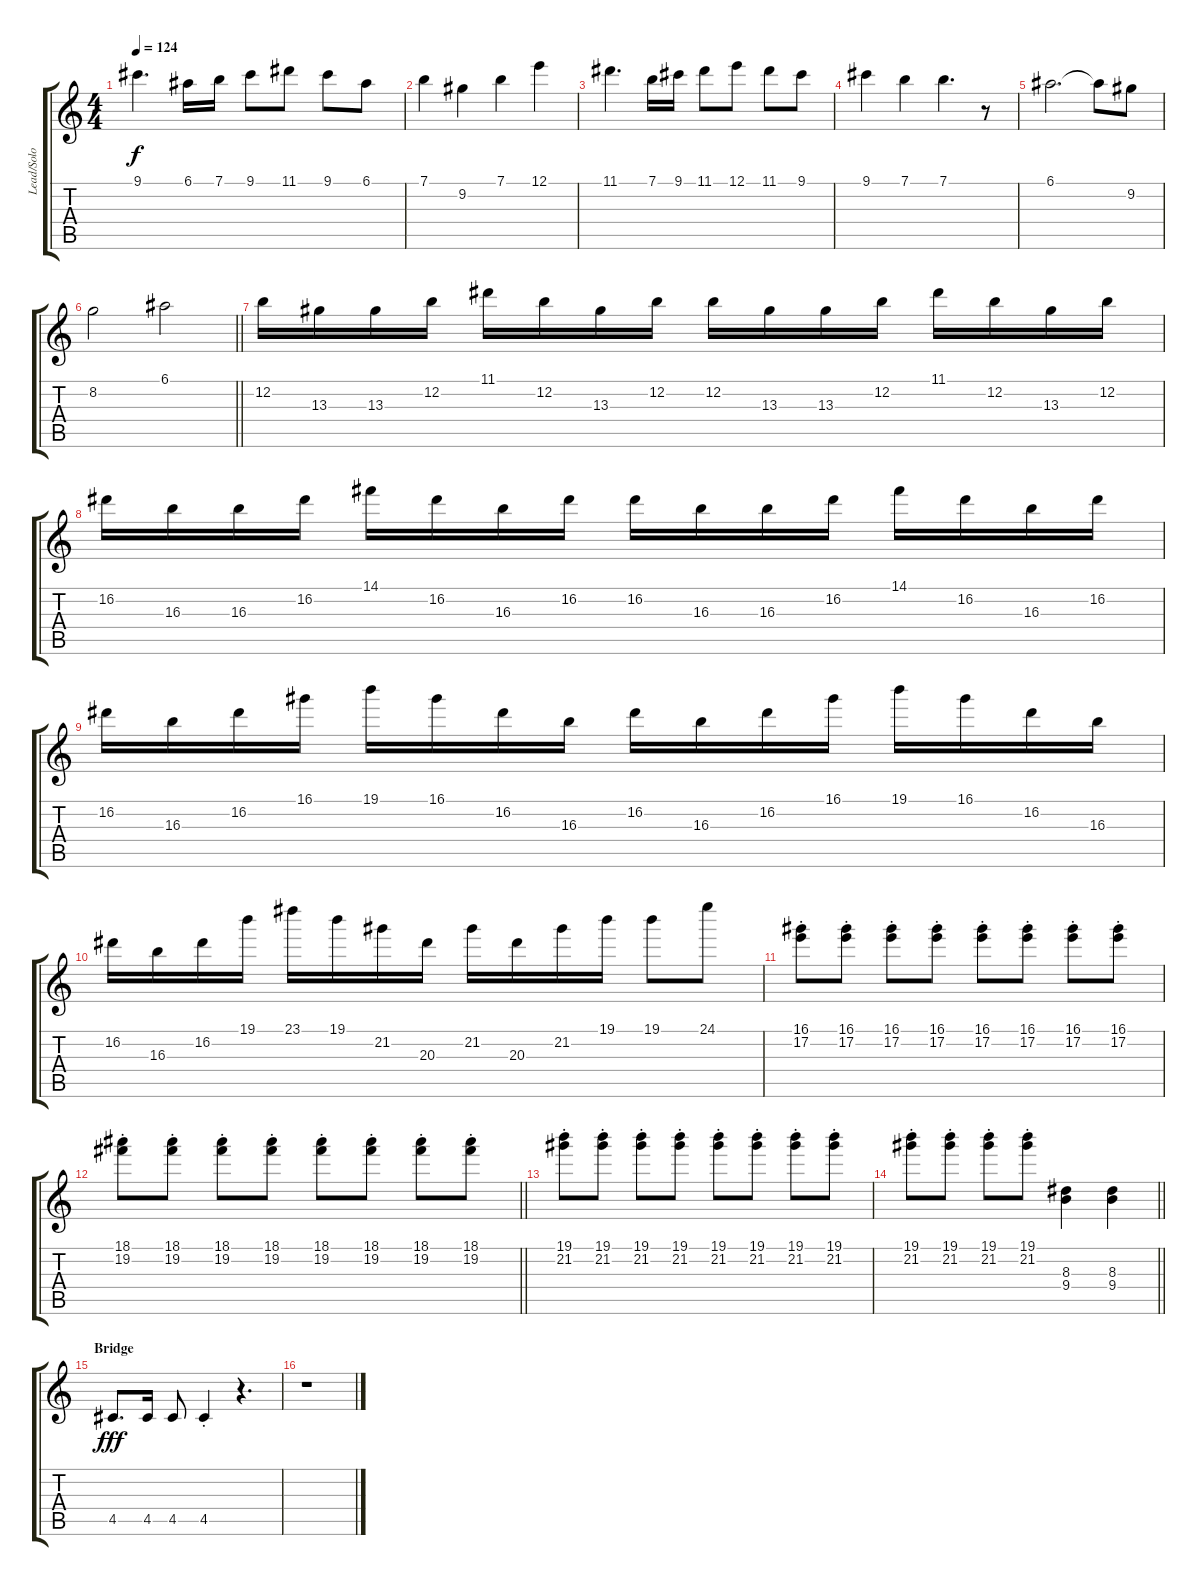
\track ("Lead/Solo Guitars" "Lead/Solo ") {instrument acousticguitarnylon}
\staff {score tabs}
\tuning (E4 B3 G3 D3 A2 E2) {hide}
\ts (4 4)
\tempo 124
\clef g2
\ks c
9.1.4{d dy f} 6.1.16 7.1.16 9.1.8 11.1.8 9.1.8 6.1.8 |
7.1.4 9.2.4 7.1.4 12.1.4 |
11.1.4{d} 7.1.16 9.1.16 11.1.8 12.1.8 11.1.8 9.1.8 |
9.1.4 7.1.4 7.1.4{d} r.8 |
6.1.2{d} 6.1{t}.8 9.2.8 |
\barLineRight lightlight
8.2.2 6.1.2 |
12.2.16 13.3.16 13.3.16 12.2.16 11.1.16 12.2.16 13.3.16 12.2.16 12.2.16 13.3.16 13.3.16 12.2.16 11.1.16 12.2.16 13.3.16 12.2.16 |
16.2.16 16.3.16 16.3.16 16.2.16 14.1.16 16.2.16 16.3.16 16.2.16 16.2.16 16.3.16 16.3.16 16.2.16 14.1.16 16.2.16 16.3.16 16.2.16 |
16.2.16 16.3.16 16.2.16 16.1.16 19.1.16 16.1.16 16.2.16 16.3.16 16.2.16 16.3.16 16.2.16 16.1.16 19.1.16 16.1.16 16.2.16 16.3.16 |
16.2.16 16.3.16 16.2.16 19.1.16 23.1.16 19.1.16 21.2.16 20.3.16 21.2.16 20.3.16 21.2.16 19.1.16 19.1.8 24.1.8 |
(16.1{st} 17.2{st}).8 (16.1{st} 17.2{st}).8 (16.1{st} 17.2{st}).8 (16.1{st} 17.2{st}).8 (16.1{st} 17.2{st}).8 (16.1{st} 17.2{st}).8 (16.1{st} 17.2{st}).8 (16.1{st} 17.2{st}).8 |
\barLineRight lightlight
(18.1{st} 19.2{st}).8 (18.1{st} 19.2{st}).8 (18.1{st} 19.2{st}).8 (18.1{st} 19.2{st}).8 (18.1{st} 19.2{st}).8 (18.1{st} 19.2{st}).8 (18.1{st} 19.2{st}).8 (18.1{st} 19.2{st}).8 |
(19.1{st} 21.2{st}).8 (19.1{st} 21.2{st}).8 (19.1{st} 21.2{st}).8 (19.1{st} 21.2{st}).8 (19.1{st} 21.2{st}).8 (19.1{st} 21.2{st}).8 (19.1{st} 21.2{st}).8 (19.1{st} 21.2{st}).8 |
\barLineRight lightlight
(19.1{st} 21.2{st}).8 (19.1{st} 21.2{st}).8 (19.1{st} 21.2{st}).8 (19.1{st} 21.2{st}).8 (8.3 9.4).4 (8.3 9.4).4 |
\section ("" "Bridge")
4.5.8{d dy fff instrument distortionguitar} 4.5.16 4.5.8 4.5{st}.4 r.4{d} |
r.1
